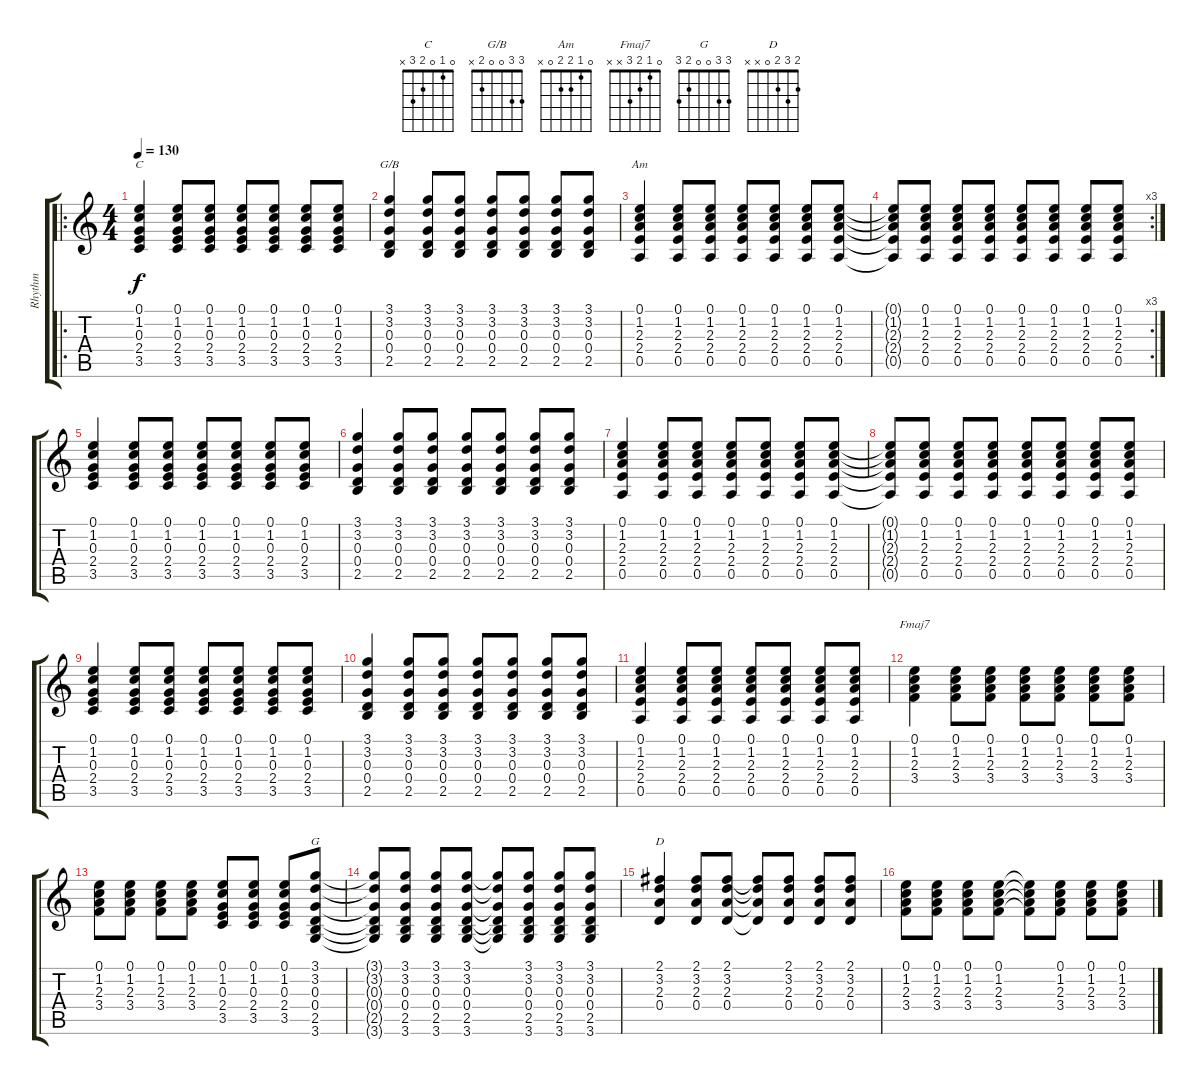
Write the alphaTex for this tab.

\track ("Rhythm" "Rhythm") {instrument acousticguitarsteel}
\staff {score tabs}
\tuning (E4 B3 G3 D3 A2 E2) {hide}
\chord ("C" 0 1 0 2 3 x)
\chord ("G/B" 3 3 0 0 2 x)
\chord ("Am" 0 1 2 2 0 x)
\chord ("Fmaj7" 0 1 2 3 x x)
\chord ("G" 3 3 0 0 2 3)
\chord ("D" 2 3 2 0 x x)
\ro
\ts (4 4)
\tempo 130
\clef g2
\ks c
(0.1 1.2 0.3 2.4 3.5).4{ch "C" dy f instrument acousticguitarsteel} (0.1 1.2 0.3 2.4 3.5).8 (0.1 1.2 0.3 2.4 3.5).8 (0.1 1.2 0.3 2.4 3.5).8 (0.1 1.2 0.3 2.4 3.5).8 (0.1 1.2 0.3 2.4 3.5).8 (0.1 1.2 0.3 2.4 3.5).8 |
(3.1 3.2 0.3 0.4 2.5).4{ch "G/B"} (3.1 3.2 0.3 0.4 2.5).8 (3.1 3.2 0.3 0.4 2.5).8 (3.1 3.2 0.3 0.4 2.5).8 (3.1 3.2 0.3 0.4 2.5).8 (3.1 3.2 0.3 0.4 2.5).8 (3.1 3.2 0.3 0.4 2.5).8 |
(0.1 1.2 2.3 2.4 0.5).4{ch "Am"} (0.1 1.2 2.3 2.4 0.5).8 (0.1 1.2 2.3 2.4 0.5).8 (0.1 1.2 2.3 2.4 0.5).8 (0.1 1.2 2.3 2.4 0.5).8 (0.1 1.2 2.3 2.4 0.5).8 (0.1 1.2 2.3 2.4 0.5).8 |
\rc 3
(0.1{t} 1.2{t} 2.3{t} 2.4{t} 0.5{t}).8 (0.1 1.2 2.3 2.4 0.5).8 (0.1 1.2 2.3 2.4 0.5).8 (0.1 1.2 2.3 2.4 0.5).8 (0.1 1.2 2.3 2.4 0.5).8 (0.1 1.2 2.3 2.4 0.5).8 (0.1 1.2 2.3 2.4 0.5).8 (0.1 1.2 2.3 2.4 0.5).8 |
(0.1 1.2 0.3 2.4 3.5).4 (0.1 1.2 0.3 2.4 3.5).8 (0.1 1.2 0.3 2.4 3.5).8 (0.1 1.2 0.3 2.4 3.5).8 (0.1 1.2 0.3 2.4 3.5).8 (0.1 1.2 0.3 2.4 3.5).8 (0.1 1.2 0.3 2.4 3.5).8 |
(3.1 3.2 0.3 0.4 2.5).4 (3.1 3.2 0.3 0.4 2.5).8 (3.1 3.2 0.3 0.4 2.5).8 (3.1 3.2 0.3 0.4 2.5).8 (3.1 3.2 0.3 0.4 2.5).8 (3.1 3.2 0.3 0.4 2.5).8 (3.1 3.2 0.3 0.4 2.5).8 |
(0.1 1.2 2.3 2.4 0.5).4 (0.1 1.2 2.3 2.4 0.5).8 (0.1 1.2 2.3 2.4 0.5).8 (0.1 1.2 2.3 2.4 0.5).8 (0.1 1.2 2.3 2.4 0.5).8 (0.1 1.2 2.3 2.4 0.5).8 (0.1 1.2 2.3 2.4 0.5).8 |
(0.1{t} 1.2{t} 2.3{t} 2.4{t} 0.5{t}).8 (0.1 1.2 2.3 2.4 0.5).8 (0.1 1.2 2.3 2.4 0.5).8 (0.1 1.2 2.3 2.4 0.5).8 (0.1 1.2 2.3 2.4 0.5).8 (0.1 1.2 2.3 2.4 0.5).8 (0.1 1.2 2.3 2.4 0.5).8 (0.1 1.2 2.3 2.4 0.5).8 |
(0.1 1.2 0.3 2.4 3.5).4 (0.1 1.2 0.3 2.4 3.5).8 (0.1 1.2 0.3 2.4 3.5).8 (0.1 1.2 0.3 2.4 3.5).8 (0.1 1.2 0.3 2.4 3.5).8 (0.1 1.2 0.3 2.4 3.5).8 (0.1 1.2 0.3 2.4 3.5).8 |
(3.1 3.2 0.3 0.4 2.5).4 (3.1 3.2 0.3 0.4 2.5).8 (3.1 3.2 0.3 0.4 2.5).8 (3.1 3.2 0.3 0.4 2.5).8 (3.1 3.2 0.3 0.4 2.5).8 (3.1 3.2 0.3 0.4 2.5).8 (3.1 3.2 0.3 0.4 2.5).8 |
(0.1 1.2 2.3 2.4 0.5).4 (0.1 1.2 2.3 2.4 0.5).8 (0.1 1.2 2.3 2.4 0.5).8 (0.1 1.2 2.3 2.4 0.5).8 (0.1 1.2 2.3 2.4 0.5).8 (0.1 1.2 2.3 2.4 0.5).8 (0.1 1.2 2.3 2.4 0.5).8 |
(0.1 1.2 2.3 3.4).4{ch "Fmaj7"} (0.1 1.2 2.3 3.4).8 (0.1 1.2 2.3 3.4).8 (0.1 1.2 2.3 3.4).8 (0.1 1.2 2.3 3.4).8 (0.1 1.2 2.3 3.4).8 (0.1 1.2 2.3 3.4).8 |
(0.1 1.2 2.3 3.4).8 (0.1 1.2 2.3 3.4).8 (0.1 1.2 2.3 3.4).8 (0.1 1.2 2.3 3.4).8 (0.1 1.2 0.3 2.4 3.5).8 (0.1 1.2 0.3 2.4 3.5).8 (0.1 1.2 0.3 2.4 3.5).8 (3.1 3.2 0.3 0.4 2.5 3.6).8{ch "G"} |
(3.1{t} 3.2{t} 0.3{t} 0.4{t} 2.5{t} 3.6{t}).8 (3.1 3.2 0.3 0.4 2.5 3.6).8 (3.1 3.2 0.3 0.4 2.5 3.6).8 (3.1 3.2 0.3 0.4 2.5 3.6).8 (3.1{t} 3.2{t} 0.3{t} 0.4{t} 2.5{t} 3.6{t}).8 (3.1 3.2 0.3 0.4 2.5 3.6).8 (3.1 3.2 0.3 0.4 2.5 3.6).8 (3.1 3.2 0.3 0.4 2.5 3.6).8 |
(2.1 3.2 2.3 0.4).4{ch "D"} (2.1 3.2 2.3 0.4).8 (2.1 3.2 2.3 0.4).8 (2.1{t} 3.2{t} 2.3{t} 0.4{t}).8 (2.1 3.2 2.3 0.4).8 (2.1 3.2 2.3 0.4).8 (2.1 3.2 2.3 0.4).8 |
(0.1 1.2 2.3 3.4).8 (0.1 1.2 2.3 3.4).8 (0.1 1.2 2.3 3.4).8 (0.1 1.2 2.3 3.4).8 (0.1{t} 1.2{t} 2.3{t} 3.4{t}).8 (0.1 1.2 2.3 3.4).8 (0.1 1.2 2.3 3.4).8 (0.1 1.2 2.3 3.4).8
